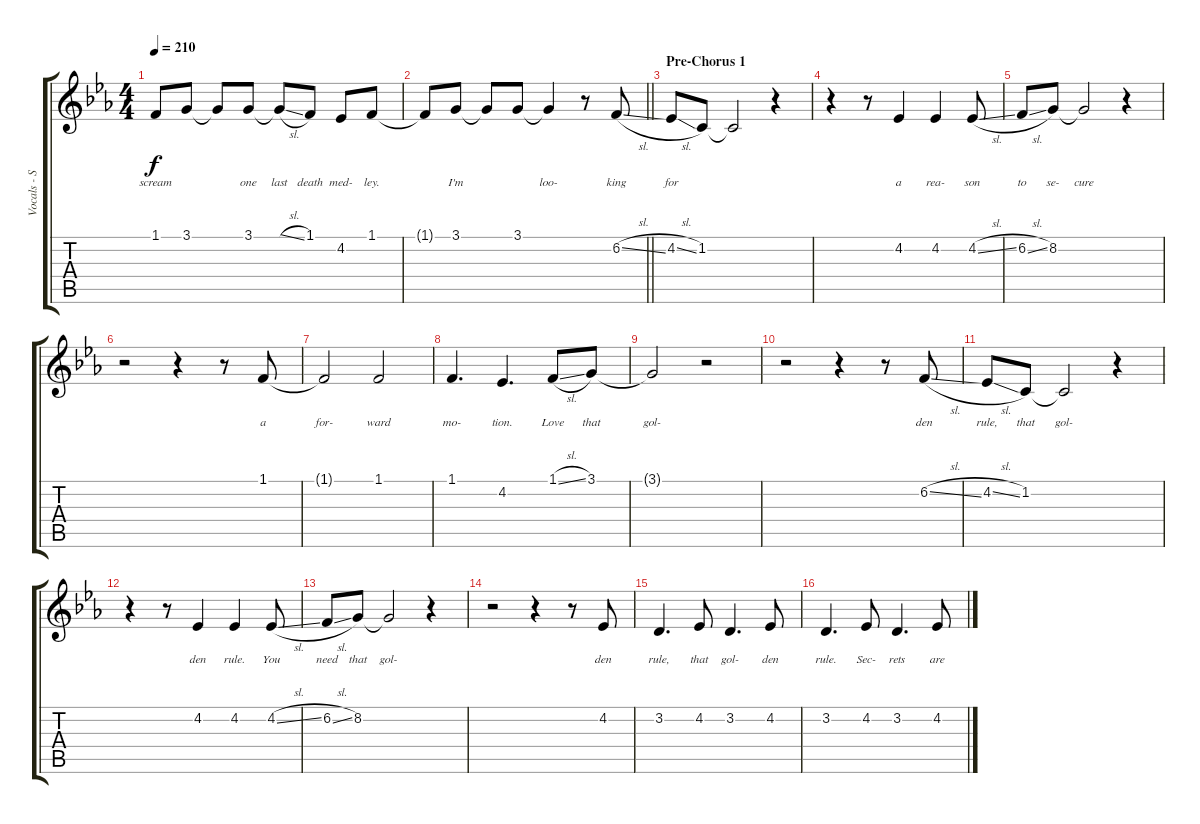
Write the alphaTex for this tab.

\track ("Vocals - Simon Neil" "Vocals - S") {instrument altosax}
\staff {score tabs}
\tuning (E4 B3 G3 D3 A2 E2) {hide}
\ts (4 4)
\tempo 210
\clef g2
\ks cminor
1.1{t}.8{lyrics (0 "scream") lyrics (1 "") lyrics (2 "") lyrics (3 "") lyrics (4 "") dy f} 3.1.8{lyrics (0 "") lyrics (1 "") lyrics (2 "") lyrics (3 "") lyrics (4 "")} 3.1{t}.8{lyrics (0 "") lyrics (1 "") lyrics (2 "") lyrics (3 "") lyrics (4 "")} 3.1.8{lyrics (0 "one") lyrics (1 "") lyrics (2 "") lyrics (3 "") lyrics (4 "")} 3.1{sl t}.8{lyrics (0 "last") lyrics (1 "") lyrics (2 "") lyrics (3 "") lyrics (4 "")} 1.1.8{lyrics (0 "death") lyrics (1 "") lyrics (2 "") lyrics (3 "") lyrics (4 "")} 4.2.8{lyrics (0 "med-") lyrics (1 "") lyrics (2 "") lyrics (3 "") lyrics (4 "")} 1.1.8{lyrics (0 "ley.") lyrics (1 "") lyrics (2 "") lyrics (3 "") lyrics (4 "")} |
\barLineRight lightlight
1.1{t}.8{lyrics (0 "") lyrics (1 "") lyrics (2 "") lyrics (3 "") lyrics (4 "")} 3.1.8{lyrics (0 "I'm") lyrics (1 "") lyrics (2 "") lyrics (3 "") lyrics (4 "")} 3.1{t}.8{lyrics (0 "") lyrics (1 "") lyrics (2 "") lyrics (3 "") lyrics (4 "")} 3.1.8{lyrics (0 "") lyrics (1 "") lyrics (2 "") lyrics (3 "") lyrics (4 "")} 3.1{t}.4{lyrics (0 "loo-") lyrics (1 "") lyrics (2 "") lyrics (3 "") lyrics (4 "")} r.8 6.2{sl}.8{lyrics (0 "king") lyrics (1 "") lyrics (2 "") lyrics (3 "") lyrics (4 "")} |
\section ("" "Pre-Chorus 1")
4.2{sl}.8{lyrics (0 "for") lyrics (1 "") lyrics (2 "") lyrics (3 "") lyrics (4 "")} 1.2.8{lyrics (0 "") lyrics (1 "") lyrics (2 "") lyrics (3 "") lyrics (4 "")} 1.2{t}.2{lyrics (0 "") lyrics (1 "") lyrics (2 "") lyrics (3 "") lyrics (4 "")} r.4 |
r.4 r.8 4.2.4{lyrics (0 "a") lyrics (1 "") lyrics (2 "") lyrics (3 "") lyrics (4 "")} 4.2.4{lyrics (0 "rea-") lyrics (1 "") lyrics (2 "") lyrics (3 "") lyrics (4 "")} 4.2{sl}.8{lyrics (0 "son") lyrics (1 "") lyrics (2 "") lyrics (3 "") lyrics (4 "")} |
6.2{sl}.8{lyrics (0 "to") lyrics (1 "") lyrics (2 "") lyrics (3 "") lyrics (4 "")} 8.2.8{lyrics (0 "se-") lyrics (1 "") lyrics (2 "") lyrics (3 "") lyrics (4 "")} 8.2{t}.2{lyrics (0 "cure") lyrics (1 "") lyrics (2 "") lyrics (3 "") lyrics (4 "")} r.4 |
r.2 r.4 r.8 1.1.8{lyrics (0 "a") lyrics (1 "") lyrics (2 "") lyrics (3 "") lyrics (4 "")} |
1.1{t}.2{lyrics (0 "for-") lyrics (1 "") lyrics (2 "") lyrics (3 "") lyrics (4 "")} 1.1.2{lyrics (0 "ward") lyrics (1 "") lyrics (2 "") lyrics (3 "") lyrics (4 "")} |
1.1.4{d lyrics (0 "mo-") lyrics (1 "") lyrics (2 "") lyrics (3 "") lyrics (4 "")} 4.2.4{d lyrics (0 "tion.") lyrics (1 "") lyrics (2 "") lyrics (3 "") lyrics (4 "")} 1.1{sl}.8{lyrics (0 "Love") lyrics (1 "") lyrics (2 "") lyrics (3 "") lyrics (4 "")} 3.1.8{lyrics (0 "that") lyrics (1 "") lyrics (2 "") lyrics (3 "") lyrics (4 "")} |
3.1{t}.2{lyrics (0 "gol-") lyrics (1 "") lyrics (2 "") lyrics (3 "") lyrics (4 "")} r.2 |
r.2 r.4 r.8 6.2{sl}.8{lyrics (0 "den") lyrics (1 "") lyrics (2 "") lyrics (3 "") lyrics (4 "")} |
4.2{sl}.8{lyrics (0 "rule,") lyrics (1 "") lyrics (2 "") lyrics (3 "") lyrics (4 "")} 1.2.8{lyrics (0 "that") lyrics (1 "") lyrics (2 "") lyrics (3 "") lyrics (4 "")} 1.2{t}.2{lyrics (0 "gol-") lyrics (1 "") lyrics (2 "") lyrics (3 "") lyrics (4 "")} r.4 |
r.4 r.8 4.2.4{lyrics (0 "den") lyrics (1 "") lyrics (2 "") lyrics (3 "") lyrics (4 "")} 4.2.4{lyrics (0 "rule.") lyrics (1 "") lyrics (2 "") lyrics (3 "") lyrics (4 "")} 4.2{sl}.8{lyrics (0 "You") lyrics (1 "") lyrics (2 "") lyrics (3 "") lyrics (4 "")} |
6.2{sl}.8{lyrics (0 "need") lyrics (1 "") lyrics (2 "") lyrics (3 "") lyrics (4 "")} 8.2.8{lyrics (0 "that") lyrics (1 "") lyrics (2 "") lyrics (3 "") lyrics (4 "")} 8.2{t}.2{lyrics (0 "gol-") lyrics (1 "") lyrics (2 "") lyrics (3 "") lyrics (4 "")} r.4 |
r.2 r.4 r.8 4.2.8{lyrics (0 "den") lyrics (1 "") lyrics (2 "") lyrics (3 "") lyrics (4 "")} |
3.2.4{d lyrics (0 "rule,") lyrics (1 "") lyrics (2 "") lyrics (3 "") lyrics (4 "")} 4.2.8{lyrics (0 "that") lyrics (1 "") lyrics (2 "") lyrics (3 "") lyrics (4 "")} 3.2.4{d lyrics (0 "gol-") lyrics (1 "") lyrics (2 "") lyrics (3 "") lyrics (4 "")} 4.2.8{lyrics (0 "den") lyrics (1 "") lyrics (2 "") lyrics (3 "") lyrics (4 "")} |
3.2.4{d lyrics (0 "rule.") lyrics (1 "") lyrics (2 "") lyrics (3 "") lyrics (4 "")} 4.2.8{lyrics (0 "Sec-") lyrics (1 "") lyrics (2 "") lyrics (3 "") lyrics (4 "")} 3.2.4{d lyrics (0 "rets") lyrics (1 "") lyrics (2 "") lyrics (3 "") lyrics (4 "")} 4.2.8{lyrics (0 "are") lyrics (1 "") lyrics (2 "") lyrics (3 "") lyrics (4 "")}
